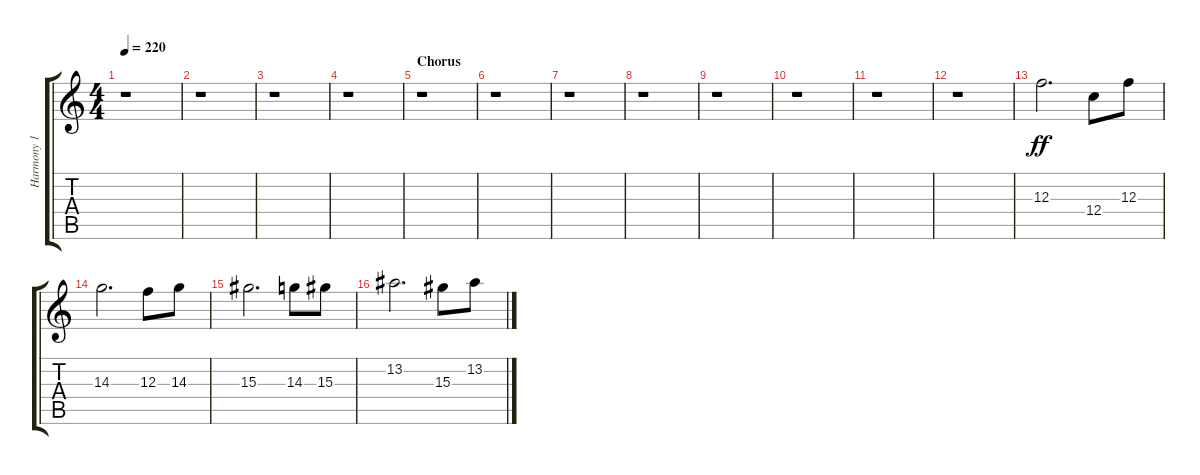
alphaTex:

\track ("Harmony 1" "Harmony 1") {instrument overdrivenguitar}
\staff {score tabs}
\tuning (D4 A3 F3 C3 G2 C2) {hide}
\ts (4 4)
\tempo 220
\clef g2
\ks aminor
r.1{dy ff} |
r.1 |
r.1 |
r.1 |
\section ("" "Chorus")
r.1 |
r.1 |
r.1 |
r.1 |
r.1 |
r.1 |
r.1 |
r.1 |
12.3.2{d} 12.4.8 12.3.8 |
14.3.2{d} 12.3.8 14.3.8 |
15.3.2{d} 14.3.8 15.3.8 |
13.2.2{d} 15.3.8 13.2.8
